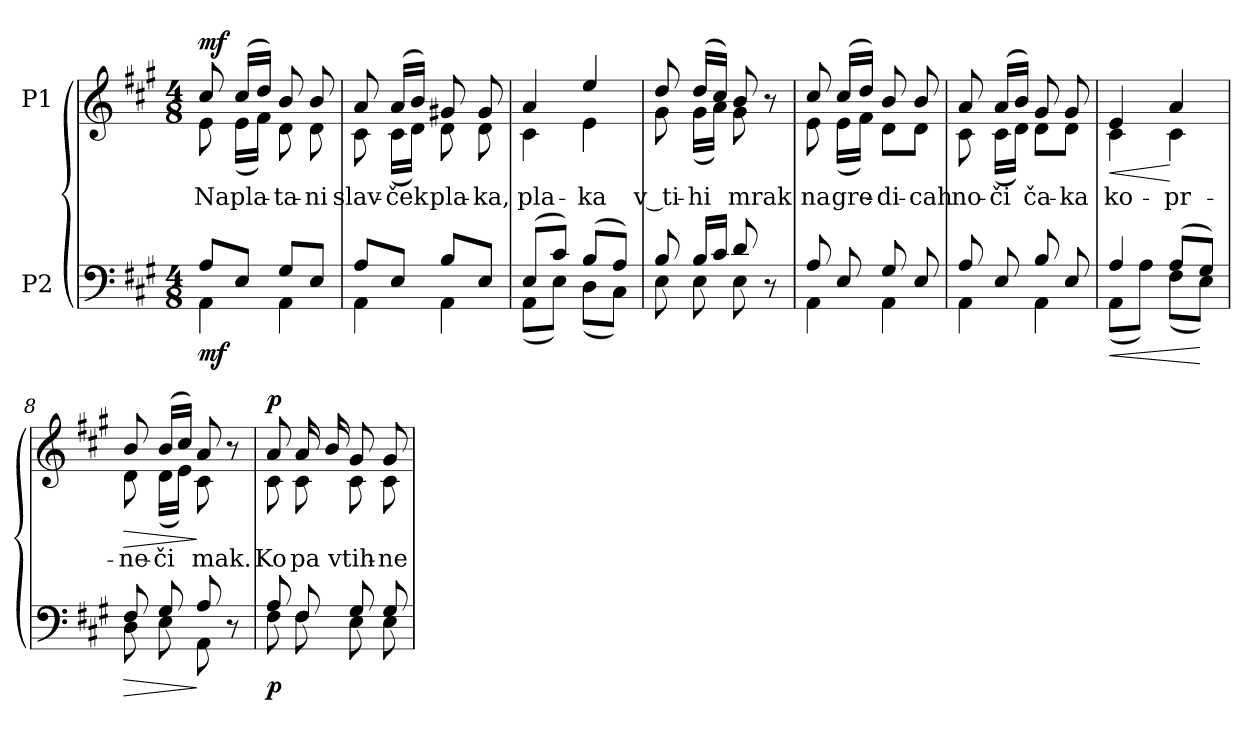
**kern	**dynam	**kern	**text	**dynam
*part2	*part2	*part1	*part1	*part1
*staff2	*staff2	*staff1	*staff1	*staff1
*I"P2	*	*I"P1	*	*
!!LO:PB:g=z
*clefF4	*	*clefG2	*	*
*k[f#c#g#]	*	*k[f#c#g#]	*	*
*A:	*	*A:	*	*
*M4/8	*	*M4/8	*	*
*MM100	*	*MM100	*	*
=1	=1	=1	=1	=1
*^	*	*^	*	*
!	!	!	!	!	!LO:LY:b:color=#000000	!
8Ai/L	4AAi\	mf	8cc#i/	8ei\	Na	mf
!	!	!	!	!	!LO:LY:b:color=#000000	!
8Ei/J	.	.	(16cc#i/LL	(16ei\LL	pla-	.
.	.	.	16ddi/JJ)	16f#i\JJ)	.	.
!	!	!	!	!	!LO:LY:b:color=#000000	!
8G#i/L	4AAi\	.	8bi/	8di\	-ta-	.
!	!	!	!	!	!LO:LY:b:color=#000000	!
8Ei/J	.	.	8bi/	8di\	-ni	.
=2	=2	=2	=2	=2	=2	=2
!	!	!	!	!	!LO:LY:b:color=#000000	!
8Ai/L	4AAi\	.	8ai/	8c#i\	slav-	.
!	!	!	!	!	!LO:LY:b:color=#000000	!
8Ei/J	.	.	(16ai/LL	(16c#i\LL	-ček	.
.	.	.	16bi/JJ)	16di\JJ)	.	.
!	!	!	!	!	!LO:LY:b:color=#000000	!
8Bi/L	4AAi\	.	8g#Xi/	8di\	pla-	.
!	!	!	!	!	!LO:LY:b:color=#000000	!
8Ei/J	.	.	8g#i/	8di\	-ka,	.
=3	=3	=3	=3	=3	=3	=3
!	!	!	!	!	!LO:LY:b:color=#000000	!
(8Ei/L	(8AAi\L	.	4ai/	4c#i\	pla-	.
8c#i/J)	8Ei\J)	.	.	.	.	.
!	!	!	!	!	!LO:LY:b:color=#000000	!
(8Bi/L	(8Di\L	.	4eei/	4ei\	-ka	.
8Ai/J)	8C#i\J)	.	.	.	.	.
=4	=4	=4	=4	=4	=4	=4
!	!	!	!	!	!LO:LY:b:color=#000000	!
8Bi/	8Ei\	.	8ddi/	8g#i\	v_ti-	.
!	!	!	!	!	!LO:LY:b:color=#000000	!
16Bi/LL	8Ei\	.	(16ddi/LL	(16g#i\LL	-hi	.
16c#i/JJ	.	.	16cc#i/JJ)	16ai\JJ)	.	.
!	!	!	!	!	!LO:LY:b:color=#000000	!
8di/	8Ei\	.	8bi/	8g#i\	mrak	.
8r	8ryy	.	8r	8ryy	.	.
!!LO:LB:g=z	!!
=5	=5	=5	=5	=5	=5	=5
!	!	!	!	!	!LO:LY:b:color=#000000	!
8Ai/	4AAi\	.	8cc#i/	8ei\	na	.
!	!	!	!	!	!LO:LY:b:color=#000000	!
8Ei/	.	.	(16cc#i/LL	(16ei\LL	gre-	.
.	.	.	16ddi/JJ)	16f#i\JJ)	.	.
!	!	!	!	!	!LO:LY:b:color=#000000	!
8G#i/	4AAi\	.	8bi/	8di\L	-di-	.
!	!	!	!	!	!LO:LY:b:color=#000000	!
8Ei/	.	.	8bi/	8di\J	-cah	.
=6	=6	=6	=6	=6	=6	=6
!	!	!	!	!	!LO:LY:b:color=#000000	!
8Ai/	4AAi\	.	8ai/	8c#i\	no-	.
!	!	!	!	!	!LO:LY:b:color=#000000	!
8Ei/	.	.	(16ai/LL	(16c#i\LL	-či	.
.	.	.	16bi/JJ)	16di\JJ)	.	.
!	!	!	!	!	!LO:LY:b:color=#000000	!
8Bi/	4AAi\	.	8g#i/	8di\L	ča-	.
!	!	!	!	!	!LO:LY:b:color=#000000	!
8Ei/	.	.	8g#i/	8di\J	-ka	.
=7	=7	=7	=7	=7	=7	=7
!	!	!LO:HP:b	!	!	!	!
!	!	!	!	!	!LO:LY:b:color=#000000	!LO:HP:b
4Ai/	(8AAi\L	<	4ei/	4c#i\	ko-	<
.	8Ai\J)	.	.	.	.	.
!	!	!	!	!	!LO:LY:b:color=#000000	!
(8Ai/L	(8F#i\L	.	4ai/	4c#i\	-pr-	[
8G#i/J)	8Ei\J)	[	.	.	.	.
=8	=8	=8	=8	=8	=8	=8
!	!	!LO:HP:b	!	!	!	!
!	!	!	!	!	!LO:LY:b:color=#000000	!LO:HP:b
8F#i/	8Di\	>	8bi/	8di\	-ne-	>
!	!	!	!	!	!LO:LY:b:color=#000000	!
8G#i/	8Ei\	.	(16bi/LL	(16di\LL	-či	.
.	.	.	16cc#i/JJ)	16ei\JJ)	.	.
!	!	!	!	!	!LO:LY:b:color=#000000	!
8Ai/	8AAi\	]	8ai/	8c#i\	mak.	]
8r	8ryy	.	8r	8ryy	.	.
!!LO:LB:g=z	!!
=9	=9	=9	=9	=9	=9	=9
!	!	!	!	!	!LO:LY:b:color=#000000	!
8Ai/	8F#i\	p	8ai/	8c#i\	Ko	p
!	!	!	!	!	!LO:LY:b:color=#000000	!
8F#i/	8F#i\	.	16ai/	8c#i\	pa	.
.	.	.	16bi/	.	.	.
!	!	!	!	!	!LO:LY:b:color=#000000	!
8G#i/	8Ei\	.	8g#i/	8c#i\	vtih-	.
!	!	!	!	!	!LO:LY:b:color=#000000	!
8G#i/	8Ei\	.	8g#i/	8c#i\	-ne	.
*v	*v	*	*	*	*	*
*	*	*v	*v	*	*
=	=	=	=	=
*-	*-	*-	*-	*-
